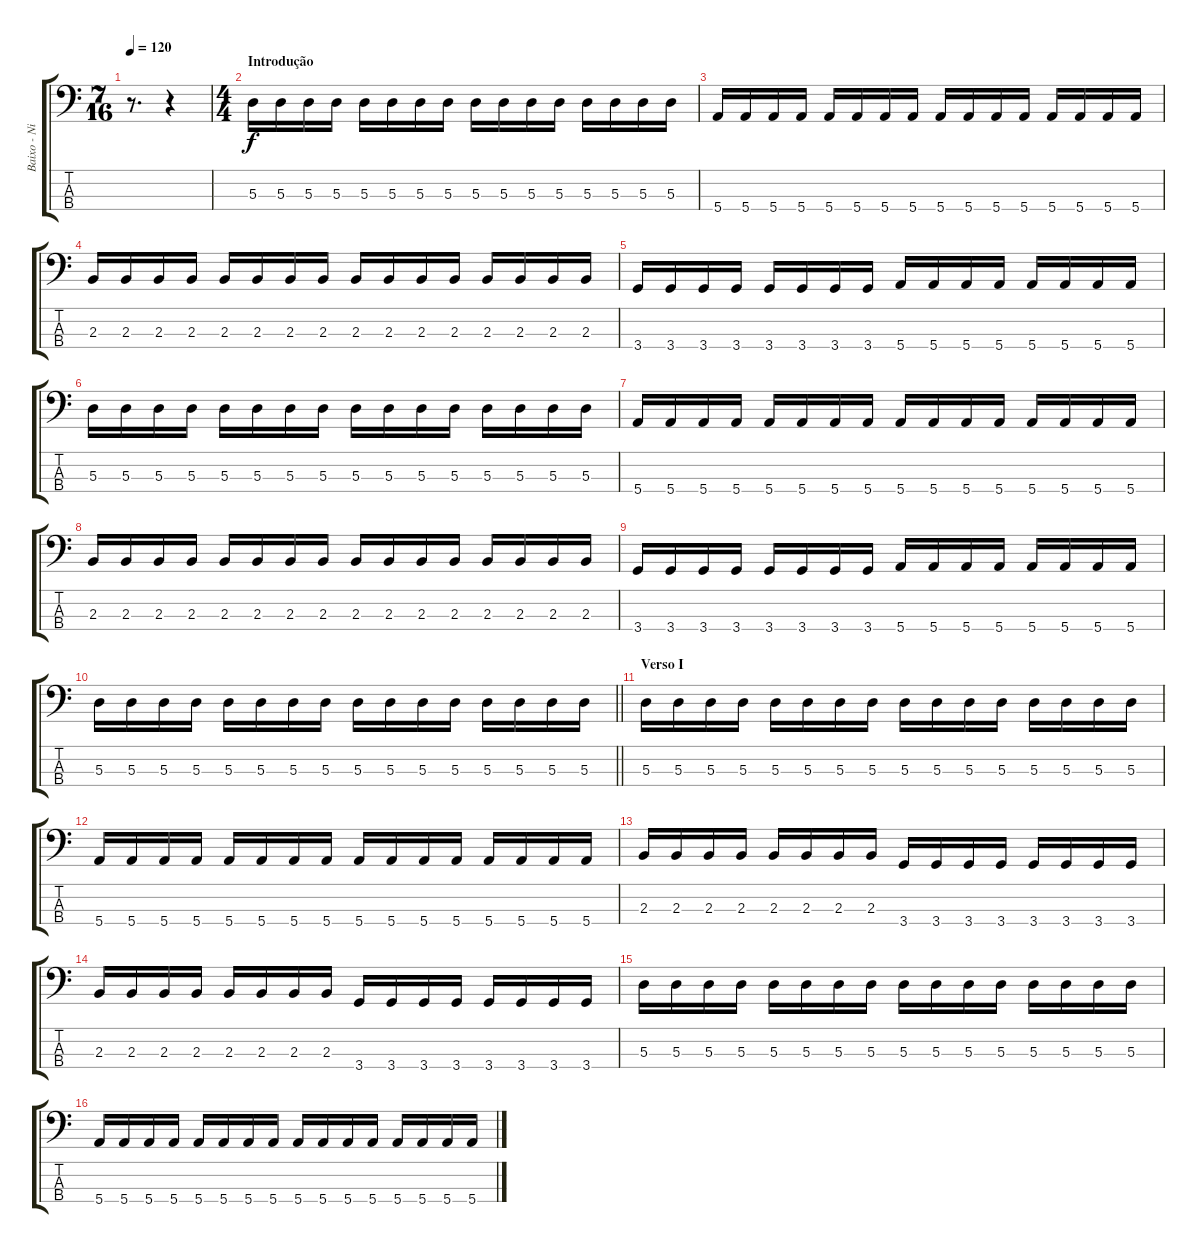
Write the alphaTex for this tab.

\track ("Baixo - Nikola" "Baixo - Ni") {instrument electricbasspick}
\staff {score tabs}
\tuning (G2 D2 A1 E1) {hide}
\ts (7 16)
\tempo 120
\clef f4
\ks c
r.8{d dy f instrument electricbasspick} r.4 |
\ts (4 4)
\section ("" "Introdução")
5.3.16 5.3.16 5.3.16 5.3.16 5.3.16 5.3.16 5.3.16 5.3.16 5.3.16 5.3.16 5.3.16 5.3.16 5.3.16 5.3.16 5.3.16 5.3.16 |
5.4.16 5.4.16 5.4.16 5.4.16 5.4.16 5.4.16 5.4.16 5.4.16 5.4.16 5.4.16 5.4.16 5.4.16 5.4.16 5.4.16 5.4.16 5.4.16 |
2.3.16 2.3.16 2.3.16 2.3.16 2.3.16 2.3.16 2.3.16 2.3.16 2.3.16 2.3.16 2.3.16 2.3.16 2.3.16 2.3.16 2.3.16 2.3.16 |
3.4.16 3.4.16 3.4.16 3.4.16 3.4.16 3.4.16 3.4.16 3.4.16 5.4.16 5.4.16 5.4.16 5.4.16 5.4.16 5.4.16 5.4.16 5.4.16 |
5.3.16 5.3.16 5.3.16 5.3.16 5.3.16 5.3.16 5.3.16 5.3.16 5.3.16 5.3.16 5.3.16 5.3.16 5.3.16 5.3.16 5.3.16 5.3.16 |
5.4.16 5.4.16 5.4.16 5.4.16 5.4.16 5.4.16 5.4.16 5.4.16 5.4.16 5.4.16 5.4.16 5.4.16 5.4.16 5.4.16 5.4.16 5.4.16 |
2.3.16 2.3.16 2.3.16 2.3.16 2.3.16 2.3.16 2.3.16 2.3.16 2.3.16 2.3.16 2.3.16 2.3.16 2.3.16 2.3.16 2.3.16 2.3.16 |
3.4.16 3.4.16 3.4.16 3.4.16 3.4.16 3.4.16 3.4.16 3.4.16 5.4.16 5.4.16 5.4.16 5.4.16 5.4.16 5.4.16 5.4.16 5.4.16 |
\barLineRight lightlight
5.3.16 5.3.16 5.3.16 5.3.16 5.3.16 5.3.16 5.3.16 5.3.16 5.3.16 5.3.16 5.3.16 5.3.16 5.3.16 5.3.16 5.3.16 5.3.16 |
\section ("" "Verso I")
5.3.16 5.3.16 5.3.16 5.3.16 5.3.16 5.3.16 5.3.16 5.3.16 5.3.16 5.3.16 5.3.16 5.3.16 5.3.16 5.3.16 5.3.16 5.3.16 |
5.4.16 5.4.16 5.4.16 5.4.16 5.4.16 5.4.16 5.4.16 5.4.16 5.4.16 5.4.16 5.4.16 5.4.16 5.4.16 5.4.16 5.4.16 5.4.16 |
2.3.16 2.3.16 2.3.16 2.3.16 2.3.16 2.3.16 2.3.16 2.3.16 3.4.16 3.4.16 3.4.16 3.4.16 3.4.16 3.4.16 3.4.16 3.4.16 |
2.3.16 2.3.16 2.3.16 2.3.16 2.3.16 2.3.16 2.3.16 2.3.16 3.4.16 3.4.16 3.4.16 3.4.16 3.4.16 3.4.16 3.4.16 3.4.16 |
5.3.16 5.3.16 5.3.16 5.3.16 5.3.16 5.3.16 5.3.16 5.3.16 5.3.16 5.3.16 5.3.16 5.3.16 5.3.16 5.3.16 5.3.16 5.3.16 |
5.4.16 5.4.16 5.4.16 5.4.16 5.4.16 5.4.16 5.4.16 5.4.16 5.4.16 5.4.16 5.4.16 5.4.16 5.4.16 5.4.16 5.4.16 5.4.16
